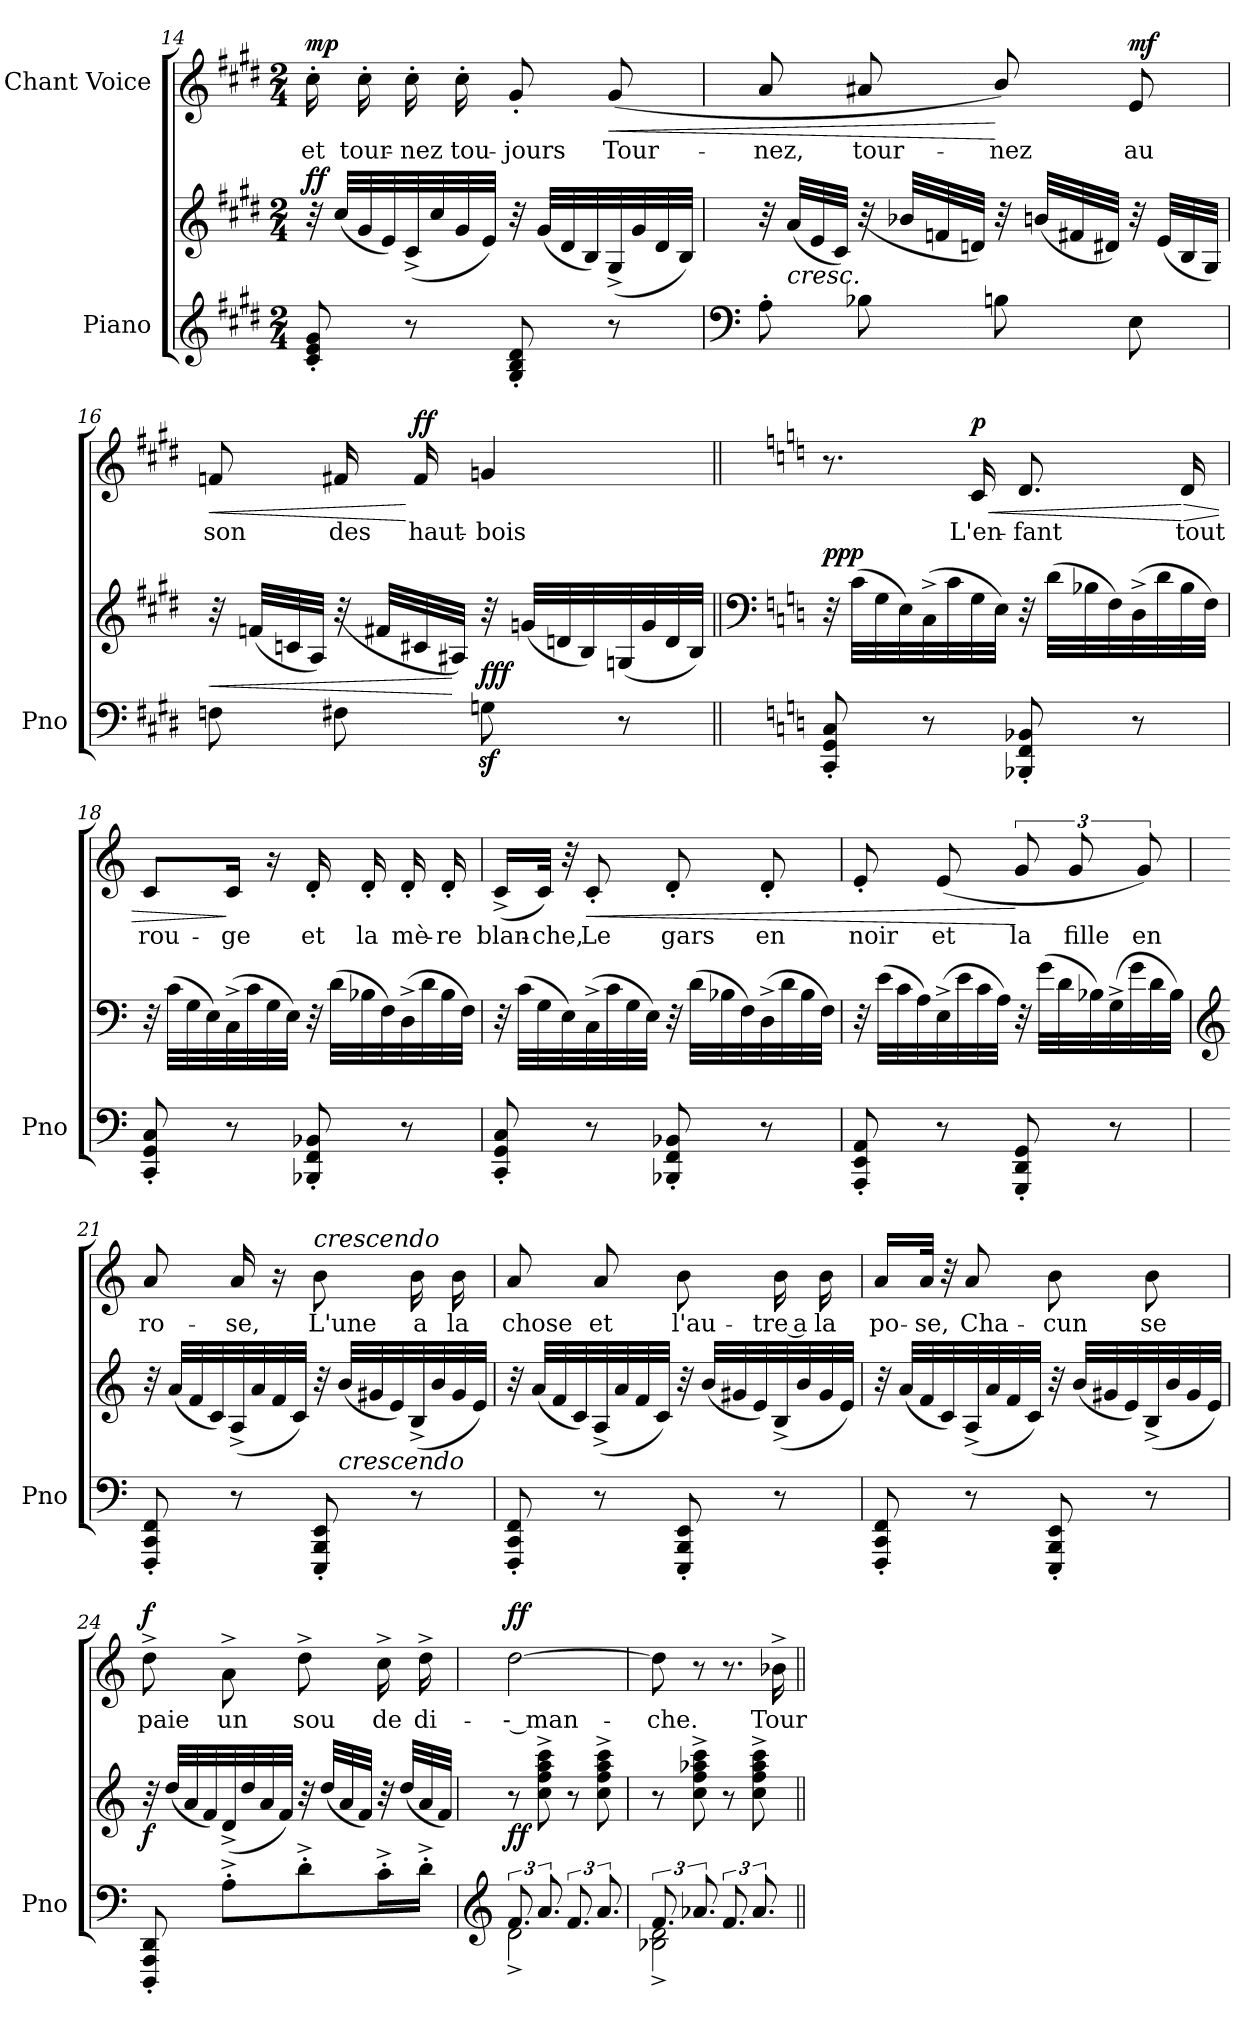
**kern	**kern	**dynam	**kern	**text	**dynam
*part2	*part2	*part2	*part1	*part1	*part1
*staff3	*staff2	*staff2/3	*staff1	*staff1	*staff1
*I"Piano	*	*	*I"Chant Voice	*	*
*I'Pno	*	*	*	*	*
*clefG2	*clefG2	*	*clefG2	*	*
*k[f#c#g#d#]	*k[f#c#g#d#]	*	*k[f#c#g#d#]	*	*
*M2/4	*M2/4	*	*M2/4	*	*
=14	=14	=14	=14	=14	=14
!	!	!LO:DY:a	!	!LO:LY:b	!LO:DY:a
8c#/' 8e/' 8g#/'	32r	ff	16cc#'\	et	mp
.	(32cc#/LLL	.	.	.	.
!	!	!	!	!LO:LY:b	!
.	32g#/	.	16cc#'\	tour-	.
.	32e/)	.	.	.	.
!	!	!	!	!LO:LY:b	!
8r	(32c#^/	.	16cc#'\	-nez	.
.	32cc#/	.	.	.	.
!	!	!	!	!LO:LY:b	!
.	32g#/	.	16cc#'\	tou-	.
.	32e/JJJ)	.	.	.	.
!	!	!	!	!LO:LY:b	!
8G#/' 8B/' 8d#/'	32r	.	8g#'/	-jours	.
.	(32g#/LLL	.	.	.	.
.	32d#/	.	.	.	.
.	32B/)	.	.	.	.
!	!	!	!	!LO:LY:b	!LO:HP:b
8r	(32G#^/	.	(>8g#/	Tour-	<
.	32g#/	.	.	.	.
.	32d#/	.	.	.	.
.	32B/JJJ)	.	.	.	.
!!LO:LB:g=z
=15	=15	=15	=15	=15	=15
*clefF4	*	*	*	*	*
!	!	!	!	!LO:LY:b	!
8A'\	32r	.	8a/	-nez,	.
!	!	!LO:HP:b	!	!	!
.	(32a/LLL	<	.	.	.
.	32e/	.	.	.	.
.	32c#/JJJ)	.	.	.	.
!	!	!	!	!LO:LY:b	!
8B-X\	(32r	.	8a#X/	tour-	.
.	32b-X/LLL	.	.	.	.
.	32fn/	.	.	.	.
.	32dn/JJJ)	.	.	.	.
!	!	!	!	!LO:LY:b	!
8Bn\	32r	.	8b/)	-nez	[
.	(32bn/LLL	.	.	.	.
.	32f#X/	.	.	.	.
.	32d#X/JJJ)	.	.	.	.
!	!	!	!	!LO:LY:b	!LO:DY:a
8E\	32r	.	8e/	au	mf
.	(32e/LLL	.	.	.	.
.	32B/	.	.	.	.
.	32G#/JJJ)	.	.	.	.
!!LO:PB:g=z
=16	=16	=16	=16	=16	=16
!	!	!LO:HP:b	!	!LO:LY:b	!LO:HP:b
8Fn\	32r	<	8fn/	son	<
.	(32fn/LLL	.	.	.	.
.	32cn/	.	.	.	.
.	32A/JJJ)	.	.	.	.
!	!	!	!	!LO:LY:b	!
8F#X\	(32r	.	16f#X/	des	.
.	32f#X/LLL	.	.	.	.
!	!	!	!	!LO:LY:b	!LO:DY:n=1:a
.	32c#X/	.	16f#/	haut-	[ ff
.	32A#X/JJJ)	[	.	.	.
!	!	!LO:DY:n=1:a=2	!	!LO:LY:b	!
!	!	!LO:DY:n=2:a	!	!	!
8Gnz<\	32r	[ f ff	4gn/	-bois	.
.	(32gn/LLL	.	.	.	.
.	32dn/	.	.	.	.
.	32B/)	.	.	.	.
8r	(32Gn/	.	.	.	.
.	32g/	.	.	.	.
.	32d/	.	.	.	.
.	32B/JJJ)	.	.	.	.
!!LO:LB:g=z
=17||	=17||	=17||	=17||	=17||	=17||
*	*clefF4	*	*	*	*
*k[]	*k[]	*	*k[]	*	*
!	!	!LO:DY:a	!	!	!
!	!	!LO:DY:n=1:b	!	!	!
8CC/' 8GG/' 8C/'	32r	p pp	8.r	.	.
.	(32c\LLL	.	.	.	.
.	32G\	.	.	.	.
.	32E\)	.	.	.	.
8r	(32C^\	.	.	.	.
.	32c\	.	.	.	.
!	!	!	!	!LO:LY:b	!LO:HP:b
!	!	!	!	!	!LO:DY:n=1:a
.	32G\	.	16c/	L'en-	< p
.	32E\JJJ)	.	.	.	.
!	!	!	!	!LO:LY:b	!
8BBB-X/' 8FF/' 8BB-X/'	32r	.	8.d/	-fant	.
.	(32d\LLL	.	.	.	.
.	32B-X\	.	.	.	.
.	32F\)	.	.	.	.
8r	(32D^\	.	.	.	.
.	32d\	.	.	.	.
!	!	!	!	!LO:LY:b	!LO:HP:n=1:b
.	32B-\	.	16d/	tout	[ >
.	32F\JJJ)	.	.	.	.
=18	=18	=18	=18	=18	=18
!	!	!	!	!LO:LY:b	!
8CC/' 8GG/' 8C/'	32r	.	8c/L	rou-	.
.	(32c\LLL	.	.	.	.
.	32G\	.	.	.	.
.	32E\)	.	.	.	.
!	!	!	!	!LO:LY:b	!
8r	(32C^\	.	16c/Jk	-ge	]
.	32c\	.	.	.	.
.	32G\	.	16r	.	.
.	32E\JJJ)	.	.	.	.
!	!	!	!	!LO:LY:b	!
8BBB-X/' 8FF/' 8BB-X/'	32r	.	16d'>/	et	.
.	(32d\LLL	.	.	.	.
!	!	!	!	!LO:LY:b	!
.	32B-X\	.	16d'>/	la	.
.	32F\)	.	.	.	.
!	!	!	!	!LO:LY:b	!
8r	(32D^\	.	16d'>/	mè-	.
.	32d\	.	.	.	.
!	!	!	!	!LO:LY:b	!
.	32B-\	.	16d'>/	-re	.
.	32F\JJJ)	.	.	.	.
!!LO:LB:g=z
=19	=19	=19	=19	=19	=19
!	!	!	!	!LO:LY:b	!
8CC/' 8GG/' 8C/'	32r	.	(>16c^>/LL	blan-	.
.	(32c\LLL	.	.	.	.
!	!	!	!	!LO:LY:b	!
.	32G\	.	32c/JJk)	-che,	.
.	32E\)	.	32r	.	.
!	!	!	!	!LO:LY:b	!LO:HP:b
8r	(32C^\	.	8c'>/	Le	<
.	32c\	.	.	.	.
.	32G\	.	.	.	.
.	32E\JJJ)	.	.	.	.
!	!	!	!	!LO:LY:b	!
8BBB-X/' 8FF/' 8BB-X/'	32r	.	8d'>/	gars	.
.	(32d\LLL	.	.	.	.
.	32B-X\	.	.	.	.
.	32F\)	.	.	.	.
!	!	!	!	!LO:LY:b	!
8r	(32D^\	.	8d'>/	en	.
.	32d\	.	.	.	.
.	32B-\	.	.	.	.
.	32F\JJJ)	.	.	.	.
=20	=20	=20	=20	=20	=20
!	!	!	!	!LO:LY:b	!
8AAA/' 8EE/' 8AA/'	32r	.	8e'>/	noir	.
.	(32e\LLL	.	.	.	.
.	32c\	.	.	.	.
.	32A\)	.	.	.	.
!	!	!	!	!LO:LY:b	!
8r	(32E^\	.	(>8e/	et	.
.	32e\	.	.	.	.
.	32c\	.	.	.	.
.	32A\JJJ)	.	.	.	.
!	!	!	!	!LO:LY:b	!
8GGG/' 8DD/' 8GG/'	32r	.	12g/	la	[
.	(32g\LLL	.	.	.	.
.	32d\	.	.	.	.
!	!	!	!	!LO:LY:b	!
.	.	.	12g/	fille	.
.	32B-X\)	.	.	.	.
8r	(32G^\	.	.	.	.
.	32g\	.	.	.	.
!	!	!	!	!LO:LY:b	!
.	.	.	12g/)	en	.
.	32d\	.	.	.	.
.	32B-\JJJ)	.	.	.	.
!!LO:LB:g=z
=21	=21	=21	=21	=21	=21
*	*clefG2	*	*	*	*
!	!	!	!	!LO:LY:b	!
8FFF/' 8CC/' 8FF/'	32r	.	8a/	ro-	.
.	(32a/LLL	.	.	.	.
.	32f/	.	.	.	.
.	32c/)	.	.	.	.
!	!	!	!	!LO:LY:b	!
8r	(32A^/	.	16a/	-se,	.
.	32a/	.	.	.	.
.	32f/	.	16r	.	.
.	32c/JJJ)	.	.	.	.
!	!	!	!LO:TX:a:i:t=crescendo	!	!
!	!	!	!	!LO:LY:b	!
8EEE/' 8BBB/' 8EE/'	32r	.	8b\	L'une	.
!	!LO:TX:b:i:t=crescendo	!	!	!	!
.	(32b/LLL	.	.	.	.
.	32g#X/	.	.	.	.
.	32e/)	.	.	.	.
!	!	!	!	!LO:LY:b	!
8r	(32B^/	.	16b\	a	.
.	32b/	.	.	.	.
!	!	!	!	!LO:LY:b	!
.	32g#/	.	16b\	la	.
.	32e/JJJ)	.	.	.	.
!!LO:PB:g=z
=22	=22	=22	=22	=22	=22
!	!	!	!	!LO:LY:b	!
8FFF/' 8CC/' 8FF/'	32r	.	8a/	chose	.
.	(32a/LLL	.	.	.	.
.	32f/	.	.	.	.
.	32c/)	.	.	.	.
!	!	!	!	!LO:LY:b	!
8r	(32A^/	.	8a/	et	.
.	32a/	.	.	.	.
.	32f/	.	.	.	.
.	32c/JJJ)	.	.	.	.
!	!	!	!	!LO:LY:b	!
8EEE/' 8BBB/' 8EE/'	32r	.	8b\	l'au-	.
.	(32b/LLL	.	.	.	.
.	32g#X/	.	.	.	.
.	32e/)	.	.	.	.
!	!	!	!	!LO:LY:b	!
8r	(32B^/	.	16b\	-tre a	.
.	32b/	.	.	.	.
!	!	!	!	!LO:LY:b	!
.	32g#/	.	16b\	la	.
.	32e/JJJ)	.	.	.	.
=23	=23	=23	=23	=23	=23
!	!	!	!	!LO:LY:b	!
8FFF/' 8CC/' 8FF/'	32r	.	16a/LL	po-	.
.	(32a/LLL	.	.	.	.
!	!	!	!	!LO:LY:b	!
.	32f/	.	32a/JJk	-se,	.
.	32c/)	.	32r	.	.
!	!	!	!	!LO:LY:b	!
8r	(32A^/	.	8a/	Cha-	.
.	32a/	.	.	.	.
.	32f/	.	.	.	.
.	32c/JJJ)	.	.	.	.
!	!	!	!	!LO:LY:b	!
8EEE/' 8BBB/' 8EE/'	32r	.	8b\	-cun	.
.	(32b/LLL	.	.	.	.
.	32g#X/	.	.	.	.
.	32e/)	.	.	.	.
!	!	!	!	!LO:LY:b	!
8r	(32B^/	.	8b\	se	.
.	32b/	.	.	.	.
.	32g#/	.	.	.	.
.	32e/JJJ)	.	.	.	.
!!LO:LB:g=z
=24	=24	=24	=24	=24	=24
!	!	!LO:DY:b	!	!LO:LY:b	!LO:DY:a
8DDD/' 8AAA/' 8DD/'	32r	f	8dd^\	paie	f
.	(32dd/LLL	.	.	.	.
.	32a/	.	.	.	.
.	32f/)	.	.	.	.
!	!	!	!	!LO:LY:b	!
8A'^\L	(32d^/	.	8a^\	un	.
.	32dd/	.	.	.	.
.	32a/	.	.	.	.
.	32f/JJJ)	.	.	.	.
!	!	!	!	!LO:LY:b	!
8d'^\	32r	.	8dd^\	sou	.
.	(32dd/LLL	.	.	.	.
.	32a/	.	.	.	.
.	32f/JJJ)	.	.	.	.
!	!	!	!	!LO:LY:b	!
16c'^\L	32r	.	16cc^\	de	.
.	(32dd/LLL	.	.	.	.
!	!	!	!	!LO:LY:b	!
16d'^\JJ	32a/	.	16dd^\	di-	.
.	32f/JJJ)	.	.	.	.
!!LO:LB:g=z
=25	=25	=25	=25	=25	=25
*clefG2	*	*	*	*	*
*^	*	*	*	*	*
!	!	!	!LO:DY:b	!	!LO:LY:b	!LO:DY:a
12.f/	2d^\	8r	ff	[2dd\	-- man-	ff
12.a/	.	8cc\^ 8ff\^ 8aa\^ 8ccc\^	.	.	.	.
12.f/	.	8r	.	.	.	.
12.a/	.	8cc\^ 8ff\^ 8aa\^ 8ccc\^	.	.	.	.
=26	=26	=26	=26	=26	=26	=26
!	!	!	!	!	!LO:LY:b	!
12.f/	2B-X\^ 2d\^	8r	.	8dd\]	-che.	.
12.a-X/	.	8cc\^ 8ff\^ 8aa-X\^ 8ccc\^	.	8r	.	.
12.f/	.	8r	.	8.r	.	.
12.a-/	.	8cc\^ 8ff\^ 8aa-\^ 8ccc\^	.	.	.	.
!	!	!	!	!	!LO:LY:b	!
.	.	.	.	16b-X^\	Tour-	.
*v	*v	*	*	*	*	*
=||	=||	=||	=||	=||	=||
*-	*-	*-	*-	*-	*-
